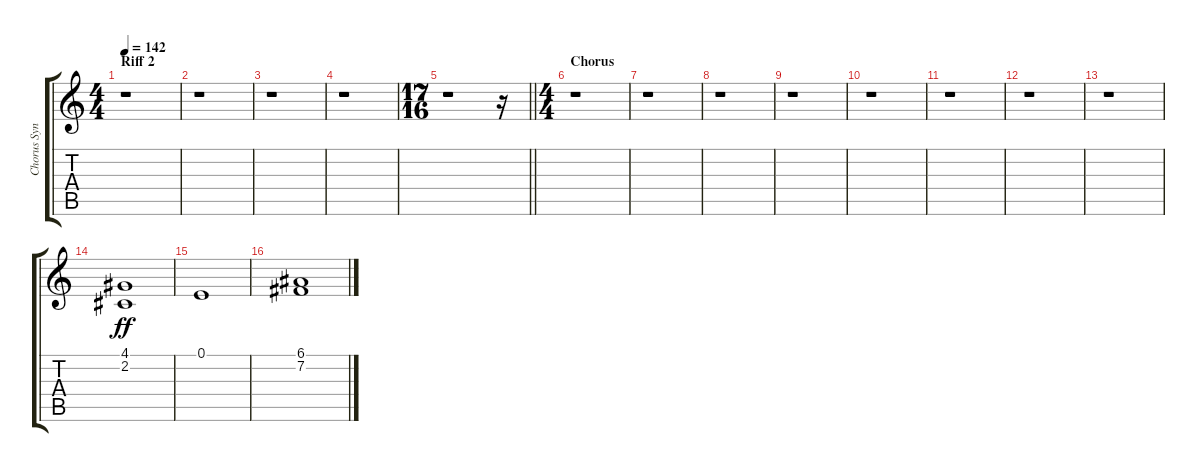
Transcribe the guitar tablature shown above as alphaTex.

\track ("Chorus Synth 2" "Chorus Syn") {instrument lead3calliope}
\staff {score tabs}
\tuning (E4 B3 G3 D3 A2 E2) {hide}
\ts (4 4)
\section ("" "Riff 2")
\tempo 142
\clef g2
\ks c
r.1{dy ff} |
r.1 |
r.1 |
r.1 |
\ts (17 16)
\barLineRight lightlight
r.1 r.16 |
\ts (4 4)
\section ("" "Chorus")
r.1 |
r.1 |
r.1 |
r.1 |
r.1 |
r.1 |
r.1 |
r.1 |
(4.1 2.2).1 |
0.1.1 |
(6.1 7.2).1
